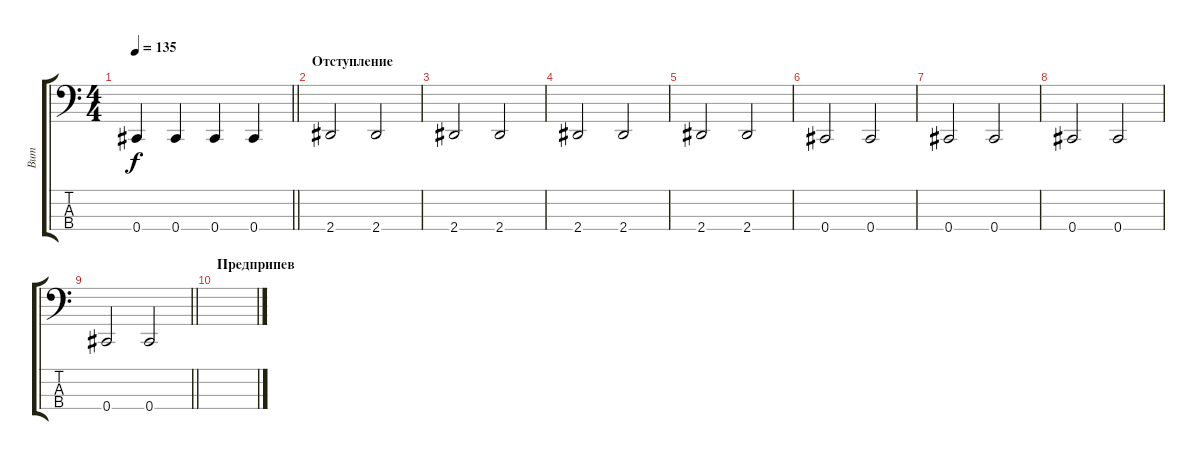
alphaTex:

\track ("Вит" "Вит") {instrument electricbasspick}
\staff {score tabs}
\tuning (Gb2 Db2 Ab1 Db1) {hide}
\ts (4 4)
\tempo 135
\clef f4
\barLineRight lightlight
\ks c
0.4.4{dy f} 0.4.4 0.4.4 0.4.4 |
\section ("" "Отступление")
2.4.2 2.4.2 |
2.4.2 2.4.2 |
2.4.2 2.4.2 |
2.4.2 2.4.2 |
0.4.2 0.4.2 |
0.4.2 0.4.2 |
0.4.2 0.4.2 |
\barLineRight lightlight
0.4.2 0.4.2 |
\section ("" "Предприпев")
